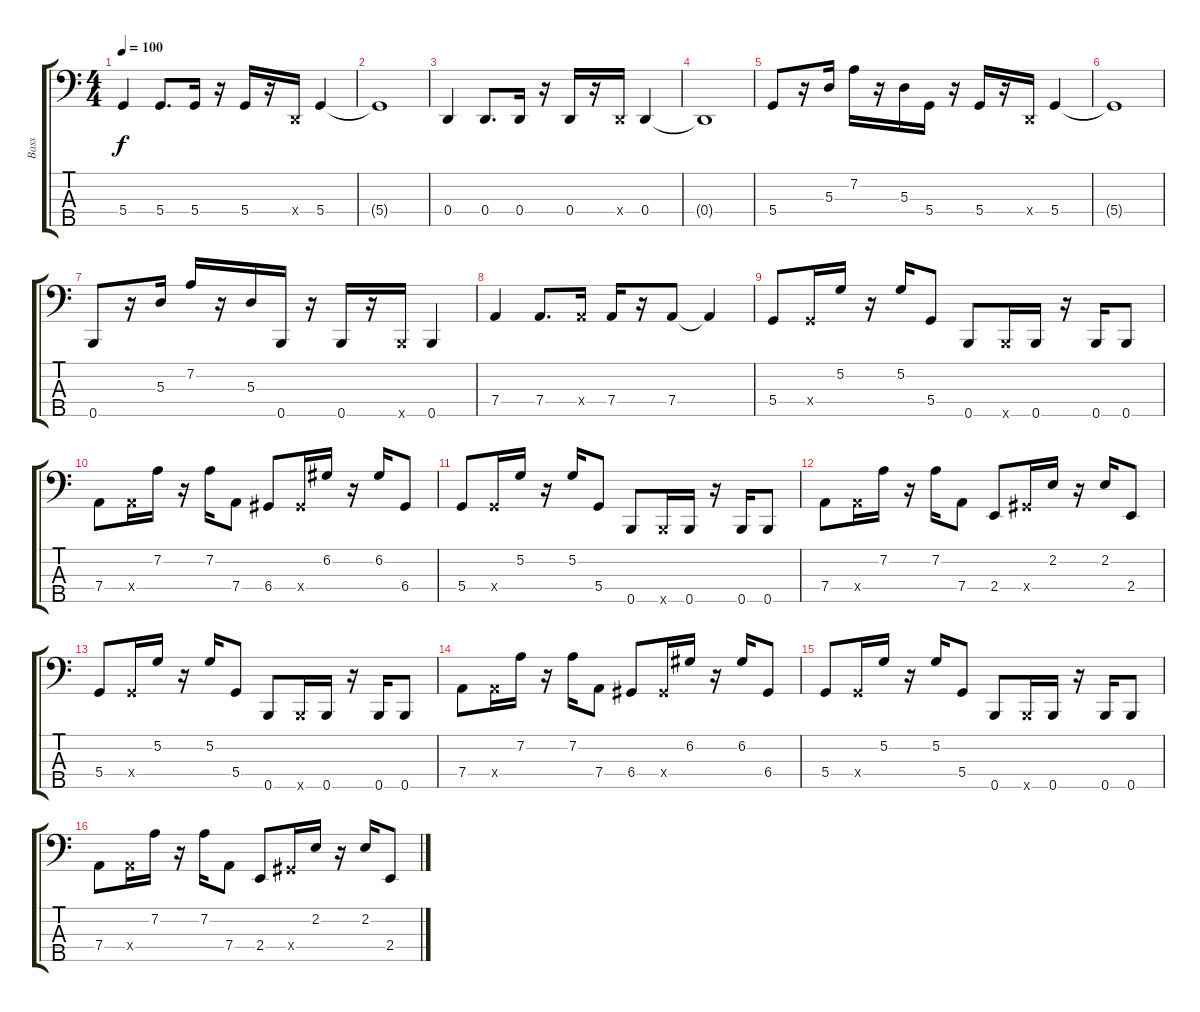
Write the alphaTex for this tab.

\track ("Bass" "Bass") {instrument electricbassfinger}
\staff {score tabs}
\tuning (G2 D2 A1 D1 B0) {hide}
\ts (4 4)
\tempo 100
\clef f4
\ks c
5.4.4{dy f} 5.4.8{d} 5.4.16 r.16 5.4.16 r.16 0.4{x}.16 5.4.4 |
5.4{t}.1 |
0.4.4 0.4.8{d} 0.4.16 r.16 0.4.16 r.16 0.4{x}.16 0.4.4 |
0.4{t}.1 |
5.4.8 r.16 5.3.16 7.2.16 r.16 5.3.16 5.4.16 r.16 5.4.16 r.16 0.4{x}.16 5.4.4 |
5.4{t}.1 |
0.5.8 r.16 5.3.16 7.2.16 r.16 5.3.16 0.5.16 r.16 0.5.16 r.16 0.5{x}.16 0.5.4 |
7.4.4 7.4.8{d} 7.4{x}.16 7.4.16 r.16 7.4.8 7.4{t}.4 |
5.4.8 5.4{x}.16 5.2.16 r.16 5.2.16 5.4.8 0.5.8 0.5{x}.16 0.5.16 r.16 0.5.16 0.5.8 |
7.4.8 7.4{x}.16 7.2.16 r.16 7.2.16 7.4.8 6.4.8 6.4{x}.16 6.2.16 r.16 6.2.16 6.4.8 |
5.4.8 5.4{x}.16 5.2.16 r.16 5.2.16 5.4.8 0.5.8 0.5{x}.16 0.5.16 r.16 0.5.16 0.5.8 |
7.4.8 7.4{x}.16 7.2.16 r.16 7.2.16 7.4.8 2.4.8 6.4{x}.16 2.2.16 r.16 2.2.16 2.4.8 |
5.4.8 5.4{x}.16 5.2.16 r.16 5.2.16 5.4.8 0.5.8 0.5{x}.16 0.5.16 r.16 0.5.16 0.5.8 |
7.4.8 7.4{x}.16 7.2.16 r.16 7.2.16 7.4.8 6.4.8 6.4{x}.16 6.2.16 r.16 6.2.16 6.4.8 |
5.4.8 5.4{x}.16 5.2.16 r.16 5.2.16 5.4.8 0.5.8 0.5{x}.16 0.5.16 r.16 0.5.16 0.5.8 |
7.4.8 7.4{x}.16 7.2.16 r.16 7.2.16 7.4.8 2.4.8 6.4{x}.16 2.2.16 r.16 2.2.16 2.4.8
